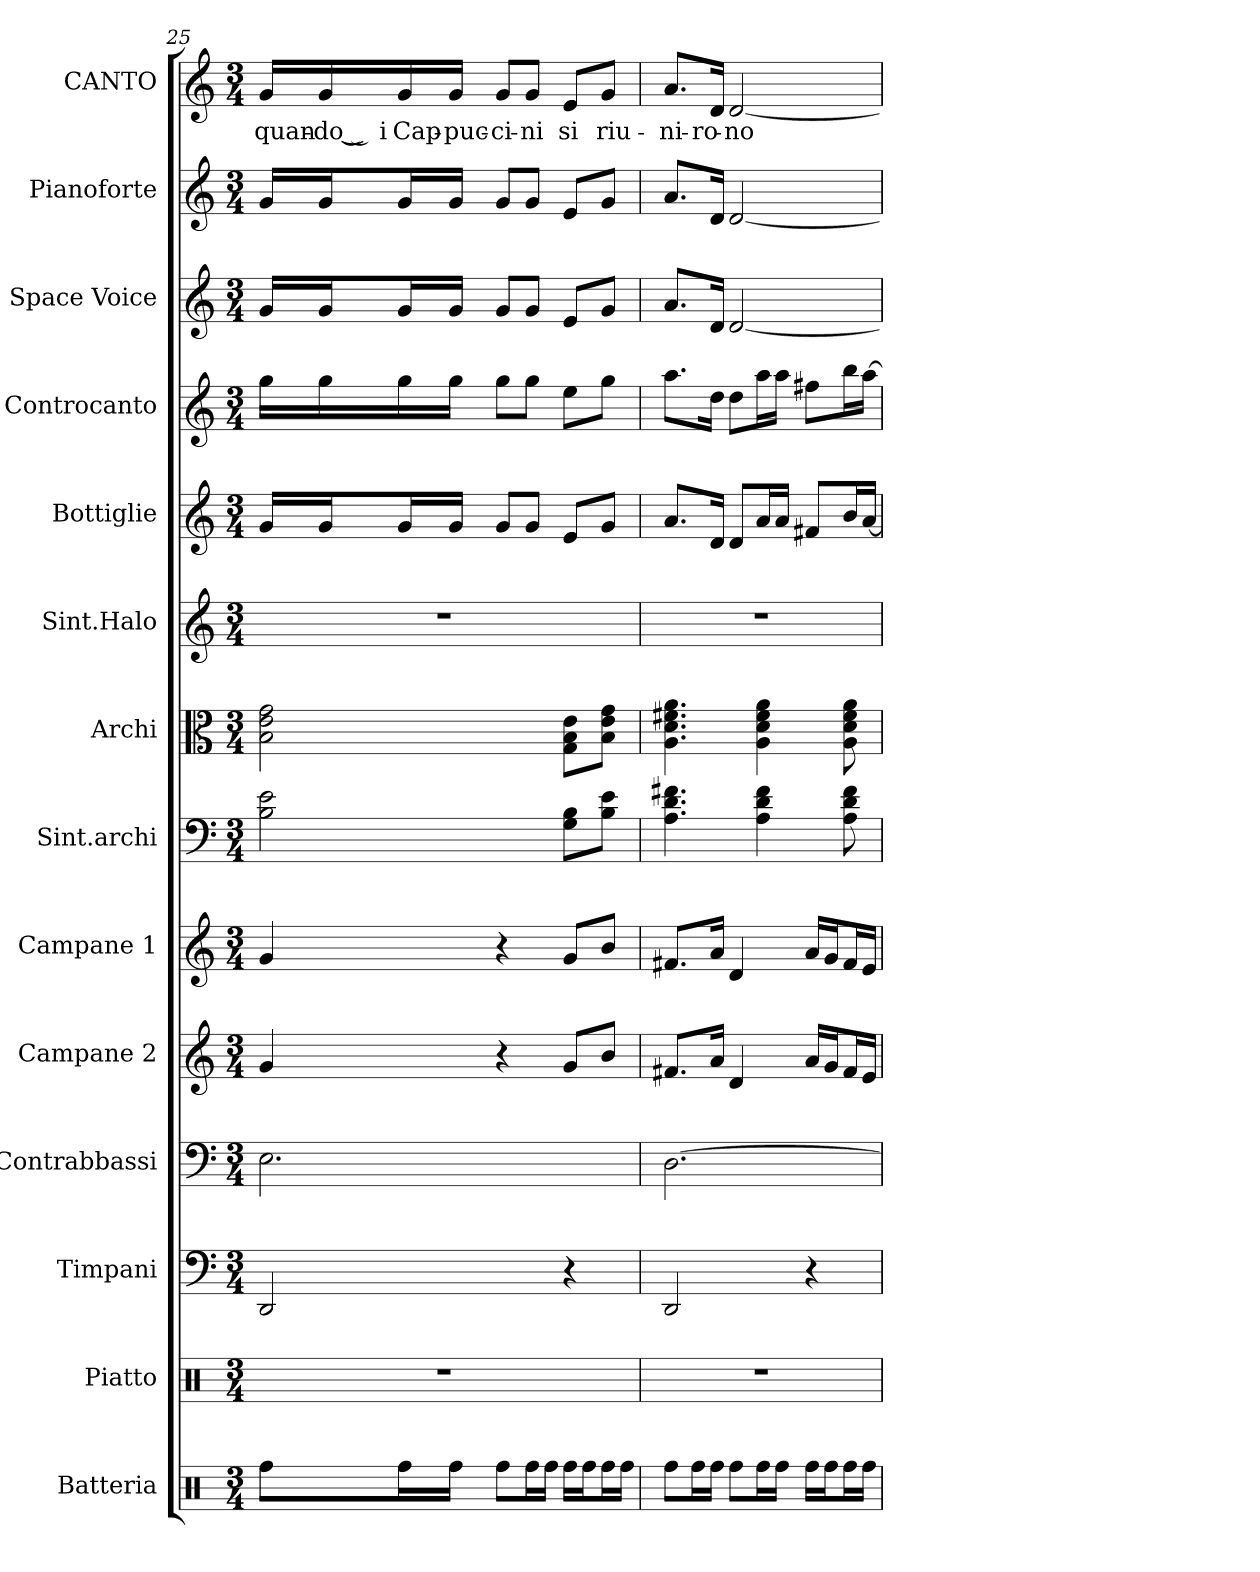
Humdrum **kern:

**kern	**kern	**kern	**kern	**kern	**kern	**kern	**kern	**kern	**kern	**kern	**kern	**kern	**kern	**text
*part14	*part13	*part12	*part11	*part10	*part9	*part8	*part7	*part6	*part5	*part4	*part3	*part2	*part1	*part1
*staff14	*staff13	*staff12	*staff11	*staff10	*staff9	*staff8	*staff7	*staff6	*staff5	*staff4	*staff3	*staff2	*staff1	*staff1
*I"Batteria	*I"Piatto	*I"Timpani	*I"Contrabbassi	*I"Campane 2	*I"Campane 1	*I"Sint.archi	*I"Archi	*I"Sint.Halo	*I"Bottiglie	*I"Controcanto	*I"Space Voice	*I"Pianoforte	*I"CANTO	*
*I'Batt	*I'Pt	*I'Timp	*I'Cb	*I'Camp	*I'Camp	*I'S.ar	*I'Ar	*I'Halo	*I'Bt	*I'c.cnt	*	*I'Pf	*	*
!!LO:LB:g=z
*clefX	*clefX	*clefF4	*clefF4	*clefG2	*clefG2	*clefF4	*clefC3	*clefG2	*clefG2	*clefG2	*clefG2	*clefG2	*clefG2	*
*	*	*	*ITrd7c12	*	*	*	*	*	*	*	*	*	*	*
*k[]	*k[]	*k[]	*k[]	*k[]	*k[]	*k[]	*k[]	*k[]	*k[]	*k[]	*k[]	*k[]	*k[]	*
*M3/4	*M3/4	*M3/4	*M3/4	*M3/4	*M3/4	*M3/4	*M3/4	*M3/4	*M3/4	*M3/4	*M3/4	*M3/4	*M3/4	*
=25	=25	=25	=25	=25	=25	=25	=25	=25	=25	=25	=25	=25	=25	=25
!	!	!	!	!	!	!	!	!	!	!	!	!	!	!LO:LY:b:color=#FC0107
8Rff\L	2.r	2DD/	2.EE\	4g/	4g/	2B\ 2e\	2B\ 2e\ 2g\	2.r	16g/LL	16gg\LL	16g/LL	16g/LL	16gi/LL	quan-
!	!	!	!	!	!	!	!	!	!	!	!	!	!	!LO:LY:b:color=#FC0107
.	.	.	.	.	.	.	.	.	16g/J	16gg\	16g/J	16g/J	16gi/	-do ͜ i
!	!	!	!	!	!	!	!	!	!	!	!	!	!	!LO:LY:b:color=#FC0107
16Rff\L	.	.	.	.	.	.	.	.	16g/L	16gg\	16g/L	16g/L	16gi/	Cap-
!	!	!	!	!	!	!	!	!	!	!	!	!	!	!LO:LY:b:color=#FC0107
16Rff\JJ	.	.	.	.	.	.	.	.	16g/JJ	16gg\JJ	16g/JJ	16g/JJ	16gi/JJ	-puc-
!	!	!	!	!	!	!	!	!	!	!	!	!	!	!LO:LY:b:color=#FC0107
8Rff\L	.	.	.	4r	4r	.	.	.	8g/L	8gg\L	8g/L	8g/L	8gi/L	-ci-
!	!	!	!	!	!	!	!	!	!	!	!	!	!	!LO:LY:b:color=#FC0107
16Rff\L	.	.	.	.	.	.	.	.	8g/J	8gg\J	8g/J	8g/J	8gi/J	-ni
16Rff\JJ	.	.	.	.	.	.	.	.	.	.	.	.	.	.
!	!	!	!	!	!	!	!	!	!	!	!	!	!	!LO:LY:b:color=#FC0107
16Rff\LL	.	4r	.	8g/L	8g/L	8G\ 8B\L	8G\ 8B\ 8e\L	.	8e/L	8ee\L	8e/L	8e/L	8ei/L	si
16Rff\J	.	.	.	.	.	.	.	.	.	.	.	.	.	.
!	!	!	!	!	!	!	!	!	!	!	!	!	!	!LO:LY:b:color=#FC0107
16Rff\L	.	.	.	8b/J	8b/J	8B\ 8e\J	8B\ 8e\ 8g\J	.	8g/J	8gg\J	8g/J	8g/J	8gi/J	riu-
16Rff\JJ	.	.	.	.	.	.	.	.	.	.	.	.	.	.
=26	=26	=26	=26	=26	=26	=26	=26	=26	=26	=26	=26	=26	=26	=26
!	!	!	!	!	!	!	!	!	!	!	!	!	!	!LO:LY:b:color=#FC0107
8Rff\L	2.r	2DD/	[2.DD\	8.f#X/L	8.f#X/L	4.A\ 4.d\ 4.f#X\	4.A\ 4.d\ 4.f#X\ 4.a\	2.r	8.a/L	8.aa\L	8.a/L	8.a/L	8.ai/L	-ni-
16Rff\L	.	.	.	.	.	.	.	.	.	.	.	.	.	.
!	!	!	!	!	!	!	!	!	!	!	!	!	!	!LO:LY:b:color=#FC0107
16Rff\JJ	.	.	.	16a/Jk	16a/Jk	.	.	.	16d/Jk	16dd\Jk	16d/Jk	16d/Jk	16di/Jk	-ro-
!	!	!	!	!	!	!	!	!	!	!	!	!	!	!LO:LY:b:color=#FC0107
8Rff\L	.	.	.	4d/	4d/	.	.	.	8d/L	8dd\L	[2d/	[2d/	[2di/	-no
16Rff\L	.	.	.	.	.	4A\ 4d\ 4f#\	4A\ 4d\ 4f#\ 4a\	.	16a/L	16aa\L	.	.	.	.
16Rff\JJ	.	.	.	.	.	.	.	.	16a/JJ	16aa\JJ	.	.	.	.
16Rff\LL	.	4r	.	16a/LL	16a/LL	.	.	.	8f#X/L	8ff#X\L	.	.	.	.
16Rff\J	.	.	.	16g/J	16g/J	.	.	.	.	.	.	.	.	.
16Rff\L	.	.	.	16f#/L	16f#/L	8A\ 8d\ 8f#\	8A\ 8d\ 8f#\ 8a\	.	16b/L	16bb\L	.	.	.	.
16Rff\JJ	.	.	.	16e/JJ	16e/JJ	.	.	.	[16a/JJ	[16aa\JJ	.	.	.	.
=	=	=	=	=	=	=	=	=	=	=	=	=	=	=
*-	*-	*-	*-	*-	*-	*-	*-	*-	*-	*-	*-	*-	*-	*-
